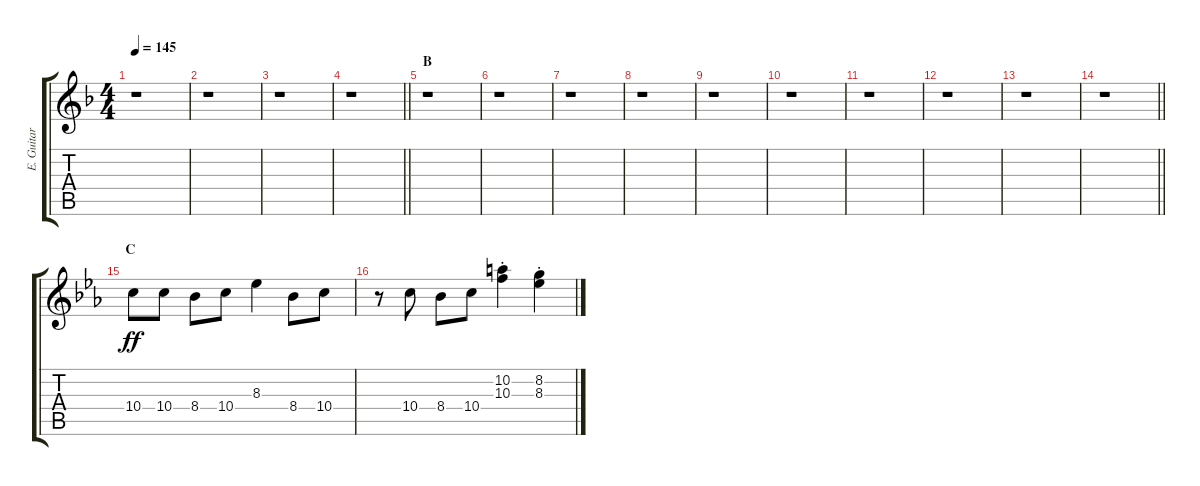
\track ("E. Guitar III" "E. Guitar ") {instrument overdrivenguitar}
\staff {score tabs}
\tuning (E4 B3 G3 D3 A2 D2) {hide}
\ts (4 4)
\tempo 145
\clef g2
\ks f
r.1{dy ff} |
r.1 |
r.1 |
\barLineRight lightlight
r.1 |
\section ("" "B")
r.1 |
r.1 |
r.1 |
r.1 |
r.1 |
r.1 |
r.1 |
r.1 |
r.1 |
\barLineRight lightlight
r.1 |
\section ("" "C")
\ks eb
10.4.8 10.4.8 8.4.8 10.4.8 8.3.4 8.4.8 10.4.8 |
r.8 10.4.8 8.4.8 10.4.8 (10.2{st} 10.3{st}).4 (8.2{st} 8.3{st}).4
